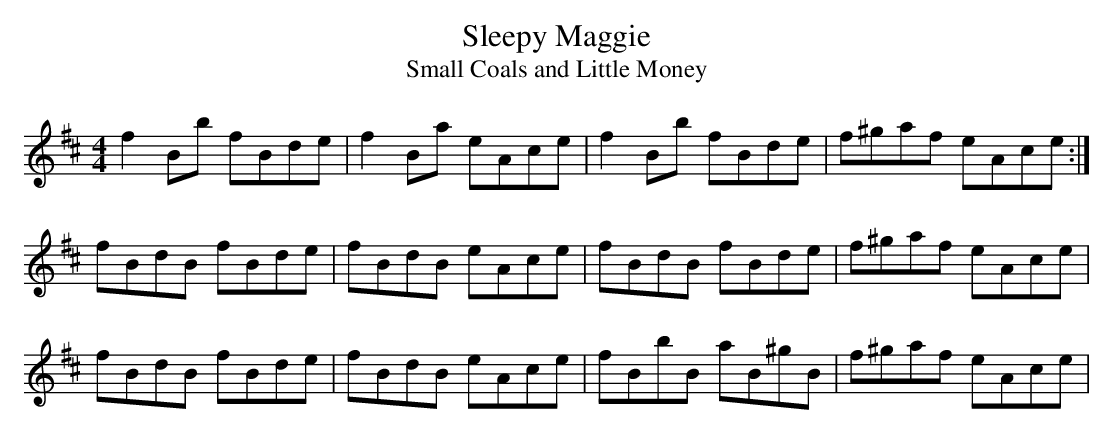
X:1
T:Sleepy Maggie
T:Small Coals and Little Money
M:4/4
L:1/8
K:Bmin
f2Bb fBde|f2Ba eAce|f2Bb fBde|f^gaf eAce:|
fBdB fBde|fBdB eAce|fBdB fBde|f^gaf eAce|
fBdB fBde|fBdB eAce|fBbB aB^gB|f^gaf eAce|
